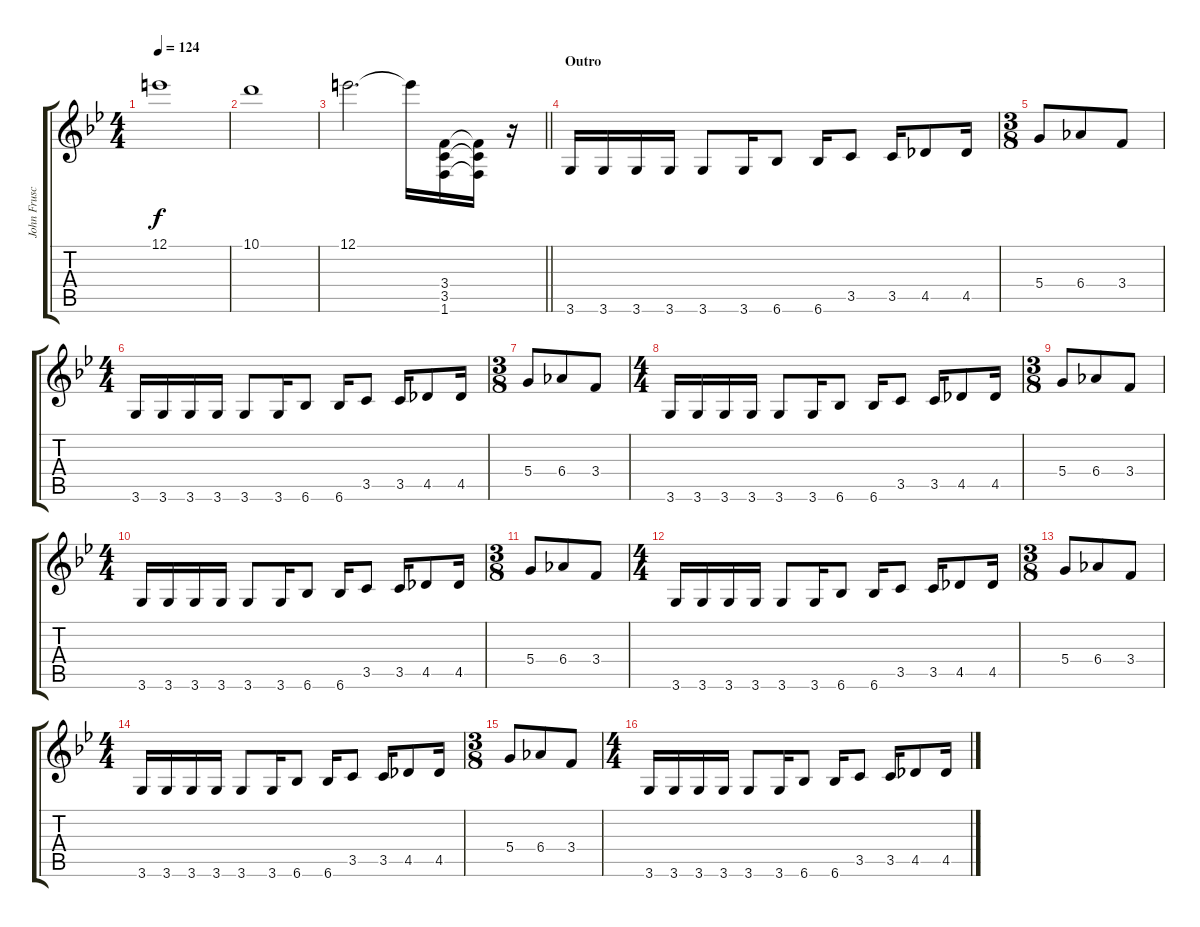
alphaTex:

\track ("John Frusciante" "John Frusc") {instrument distortionguitar}
\staff {score tabs}
\tuning (E4 B3 G3 D3 A2 E2) {hide}
\ts (4 4)
\tempo 124
\clef g2
\ks gminor
12.1.1{dy f} |
10.1.1 |
\barLineRight lightlight
12.1.2{d} 12.1{t}.16 (3.4 3.5 1.6).16 (3.4{t} 3.5{t} 1.6{t}).16 r.16 |
\section ("" "Outro")
3.6.16 3.6.16 3.6.16 3.6.16 3.6.8 3.6.16 6.6.8 6.6.16 3.5.8 3.5.16 4.5.8 4.5.16 |
\ts (3 8)
5.4.8 6.4.8 3.4.8 |
\ts (4 4)
3.6.16 3.6.16 3.6.16 3.6.16 3.6.8 3.6.16 6.6.8 6.6.16 3.5.8 3.5.16 4.5.8 4.5.16 |
\ts (3 8)
5.4.8 6.4.8 3.4.8 |
\ts (4 4)
3.6.16 3.6.16 3.6.16 3.6.16 3.6.8 3.6.16 6.6.8 6.6.16 3.5.8 3.5.16 4.5.8 4.5.16 |
\ts (3 8)
5.4.8 6.4.8 3.4.8 |
\ts (4 4)
3.6.16 3.6.16 3.6.16 3.6.16 3.6.8 3.6.16 6.6.8 6.6.16 3.5.8 3.5.16 4.5.8 4.5.16 |
\ts (3 8)
5.4.8 6.4.8 3.4.8 |
\ts (4 4)
3.6.16 3.6.16 3.6.16 3.6.16 3.6.8 3.6.16 6.6.8 6.6.16 3.5.8 3.5.16 4.5.8 4.5.16 |
\ts (3 8)
5.4.8 6.4.8 3.4.8 |
\ts (4 4)
3.6.16 3.6.16 3.6.16 3.6.16 3.6.8 3.6.16 6.6.8 6.6.16 3.5.8 3.5.16 4.5.8 4.5.16 |
\ts (3 8)
5.4.8 6.4.8 3.4.8 |
\ts (4 4)
3.6.16 3.6.16 3.6.16 3.6.16 3.6.8 3.6.16 6.6.8 6.6.16 3.5.8 3.5.16 4.5.8 4.5.16
